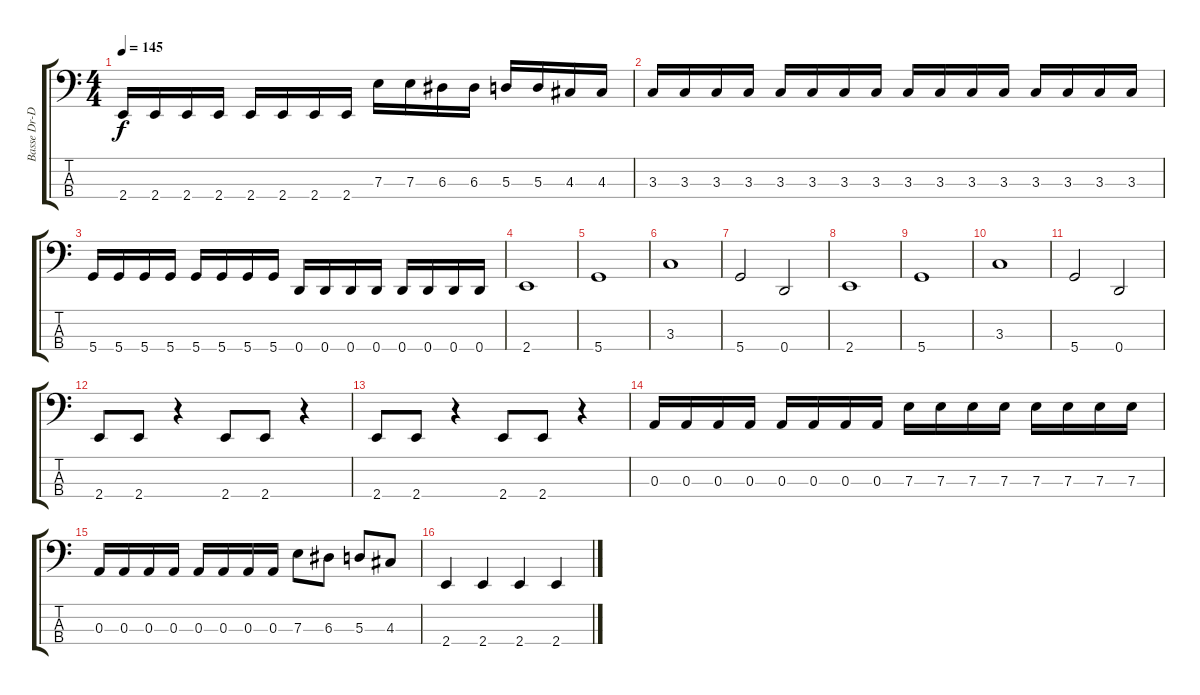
\track ("Basse Dr-D" "Basse Dr-D") {instrument electricbasspick}
\staff {score tabs}
\tuning (G2 D2 A1 D1) {hide}
\ts (4 4)
\tempo 145
\clef f4
\ks c
2.4.16{dy f} 2.4.16 2.4.16 2.4.16 2.4.16 2.4.16 2.4.16 2.4.16 7.3.16 7.3.16 6.3.16 6.3.16 5.3.16 5.3.16 4.3.16 4.3.16 |
3.3.16 3.3.16 3.3.16 3.3.16 3.3.16 3.3.16 3.3.16 3.3.16 3.3.16 3.3.16 3.3.16 3.3.16 3.3.16 3.3.16 3.3.16 3.3.16 |
5.4.16 5.4.16 5.4.16 5.4.16 5.4.16 5.4.16 5.4.16 5.4.16 0.4.16 0.4.16 0.4.16 0.4.16 0.4.16 0.4.16 0.4.16 0.4.16 |
2.4.1 |
5.4.1 |
3.3.1 |
5.4.2 0.4.2 |
2.4.1 |
5.4.1 |
3.3.1 |
5.4.2 0.4.2 |
2.4.8 2.4.8 r.4 2.4.8 2.4.8 r.4 |
2.4.8 2.4.8 r.4 2.4.8 2.4.8 r.4 |
0.3.16 0.3.16 0.3.16 0.3.16 0.3.16 0.3.16 0.3.16 0.3.16 7.3.16 7.3.16 7.3.16 7.3.16 7.3.16 7.3.16 7.3.16 7.3.16 |
0.3.16 0.3.16 0.3.16 0.3.16 0.3.16 0.3.16 0.3.16 0.3.16 7.3.8 6.3.8 5.3.8 4.3.8 |
2.4.4 2.4.4 2.4.4 2.4.4
